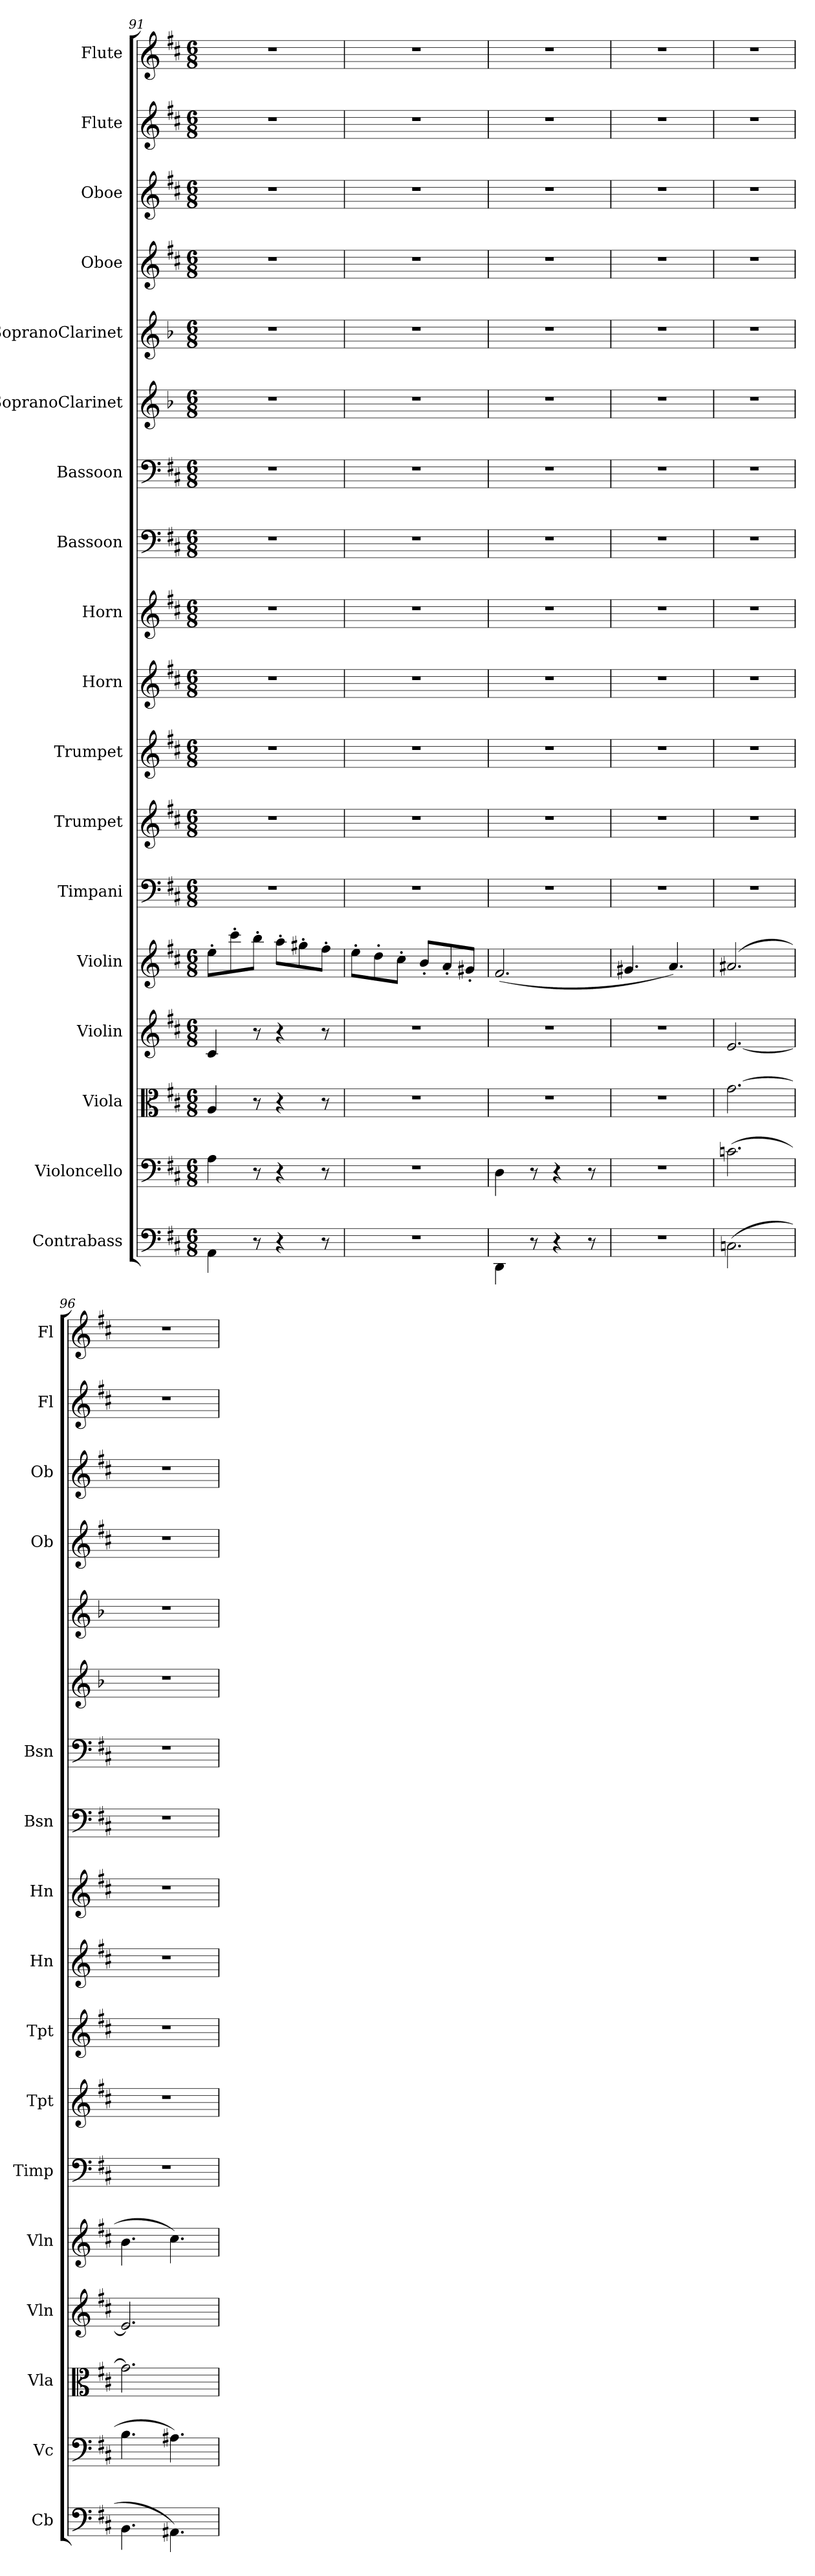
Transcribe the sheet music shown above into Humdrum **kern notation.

**kern	**kern	**kern	**kern	**kern	**kern	**kern	**kern	**kern	**kern	**kern	**kern	**kern	**kern	**kern	**kern	**kern	**kern
*part18	*part17	*part16	*part15	*part14	*part13	*part12	*part11	*part10	*part9	*part8	*part7	*part6	*part5	*part4	*part3	*part2	*part1
*staff18	*staff17	*staff16	*staff15	*staff14	*staff13	*staff12	*staff11	*staff10	*staff9	*staff8	*staff7	*staff6	*staff5	*staff4	*staff3	*staff2	*staff1
*I"Contrabass	*I"Violoncello	*I"Viola	*I"Violin	*I"Violin	*I"Timpani	*I"Trumpet	*I"Trumpet	*I"Horn	*I"Horn	*I"Bassoon	*I"Bassoon	*I"SopranoClarinet	*I"SopranoClarinet	*I"Oboe	*I"Oboe	*I"Flute	*I"Flute
*I'Cb	*I'Vc	*I'Vla	*I'Vln	*I'Vln	*I'Timp	*I'Tpt	*I'Tpt	*I'Hn	*I'Hn	*I'Bsn	*I'Bsn	*	*	*I'Ob	*I'Ob	*I'Fl	*I'Fl
*clefF4	*clefF4	*clefC3	*clefG2	*clefG2	*clefF4	*clefG2	*clefG2	*clefG2	*clefG2	*clefF4	*clefF4	*clefG2	*clefG2	*clefG2	*clefG2	*clefG2	*clefG2
*k[f#c#]	*k[f#c#]	*k[f#c#]	*k[f#c#]	*k[f#c#]	*k[f#c#]	*k[f#c#]	*k[f#c#]	*k[f#c#]	*k[f#c#]	*k[f#c#]	*k[f#c#]	*k[b-]	*k[b-]	*k[f#c#]	*k[f#c#]	*k[f#c#]	*k[f#c#]
*M6/8	*M6/8	*M6/8	*M6/8	*M6/8	*M6/8	*M6/8	*M6/8	*M6/8	*M6/8	*M6/8	*M6/8	*M6/8	*M6/8	*M6/8	*M6/8	*M6/8	*M6/8
=91	=91	=91	=91	=91	=91	=91	=91	=91	=91	=91	=91	=91	=91	=91	=91	=91	=91
4AA\	4A\	4A/	4c#/	8ee'\L	2.r	2.r	2.r	2.r	2.r	2.r	2.r	2.r	2.r	2.r	2.r	2.r	2.r
.	.	.	.	8ccc#'\	.	.	.	.	.	.	.	.	.	.	.	.	.
8r	8r	8r	8r	8bb'\J	.	.	.	.	.	.	.	.	.	.	.	.	.
4r	4r	4r	4r	8aa'\L	.	.	.	.	.	.	.	.	.	.	.	.	.
.	.	.	.	8gg#X'\	.	.	.	.	.	.	.	.	.	.	.	.	.
8r	8r	8r	8r	8ff#'\J	.	.	.	.	.	.	.	.	.	.	.	.	.
=92	=92	=92	=92	=92	=92	=92	=92	=92	=92	=92	=92	=92	=92	=92	=92	=92	=92
2.r	2.r	2.r	2.r	8ee'\L	2.r	2.r	2.r	2.r	2.r	2.r	2.r	2.r	2.r	2.r	2.r	2.r	2.r
.	.	.	.	8dd'\	.	.	.	.	.	.	.	.	.	.	.	.	.
.	.	.	.	8cc#'\J	.	.	.	.	.	.	.	.	.	.	.	.	.
.	.	.	.	8b'/L	.	.	.	.	.	.	.	.	.	.	.	.	.
.	.	.	.	8a'/	.	.	.	.	.	.	.	.	.	.	.	.	.
.	.	.	.	8g#X'/J	.	.	.	.	.	.	.	.	.	.	.	.	.
=93	=93	=93	=93	=93	=93	=93	=93	=93	=93	=93	=93	=93	=93	=93	=93	=93	=93
4DD"\	4D"\	2.r	2.r	(2.f#/	2.r	2.r	2.r	2.r	2.r	2.r	2.r	2.r	2.r	2.r	2.r	2.r	2.r
8r	8r	.	.	.	.	.	.	.	.	.	.	.	.	.	.	.	.
4r	4r	.	.	.	.	.	.	.	.	.	.	.	.	.	.	.	.
8r	8r	.	.	.	.	.	.	.	.	.	.	.	.	.	.	.	.
=94	=94	=94	=94	=94	=94	=94	=94	=94	=94	=94	=94	=94	=94	=94	=94	=94	=94
2.r	2.r	2.r	2.r	4.g#X/	2.r	2.r	2.r	2.r	2.r	2.r	2.r	2.r	2.r	2.r	2.r	2.r	2.r
.	.	.	.	4.a/)	.	.	.	.	.	.	.	.	.	.	.	.	.
=95	=95	=95	=95	=95	=95	=95	=95	=95	=95	=95	=95	=95	=95	=95	=95	=95	=95
(2.Cn\	(2.cn\	[2.g\	[2.e/	(2.a#X/	2.r	2.r	2.r	2.r	2.r	2.r	2.r	2.r	2.r	2.r	2.r	2.r	2.r
=96	=96	=96	=96	=96	=96	=96	=96	=96	=96	=96	=96	=96	=96	=96	=96	=96	=96
4.BB\	4.B\	2.g\]	2.e/]	4.b\	2.r	2.r	2.r	2.r	2.r	2.r	2.r	2.r	2.r	2.r	2.r	2.r	2.r
4.AA#X\)	4.A#X\)	.	.	4.cc#\)	.	.	.	.	.	.	.	.	.	.	.	.	.
=	=	=	=	=	=	=	=	=	=	=	=	=	=	=	=	=	=
*-	*-	*-	*-	*-	*-	*-	*-	*-	*-	*-	*-	*-	*-	*-	*-	*-	*-
